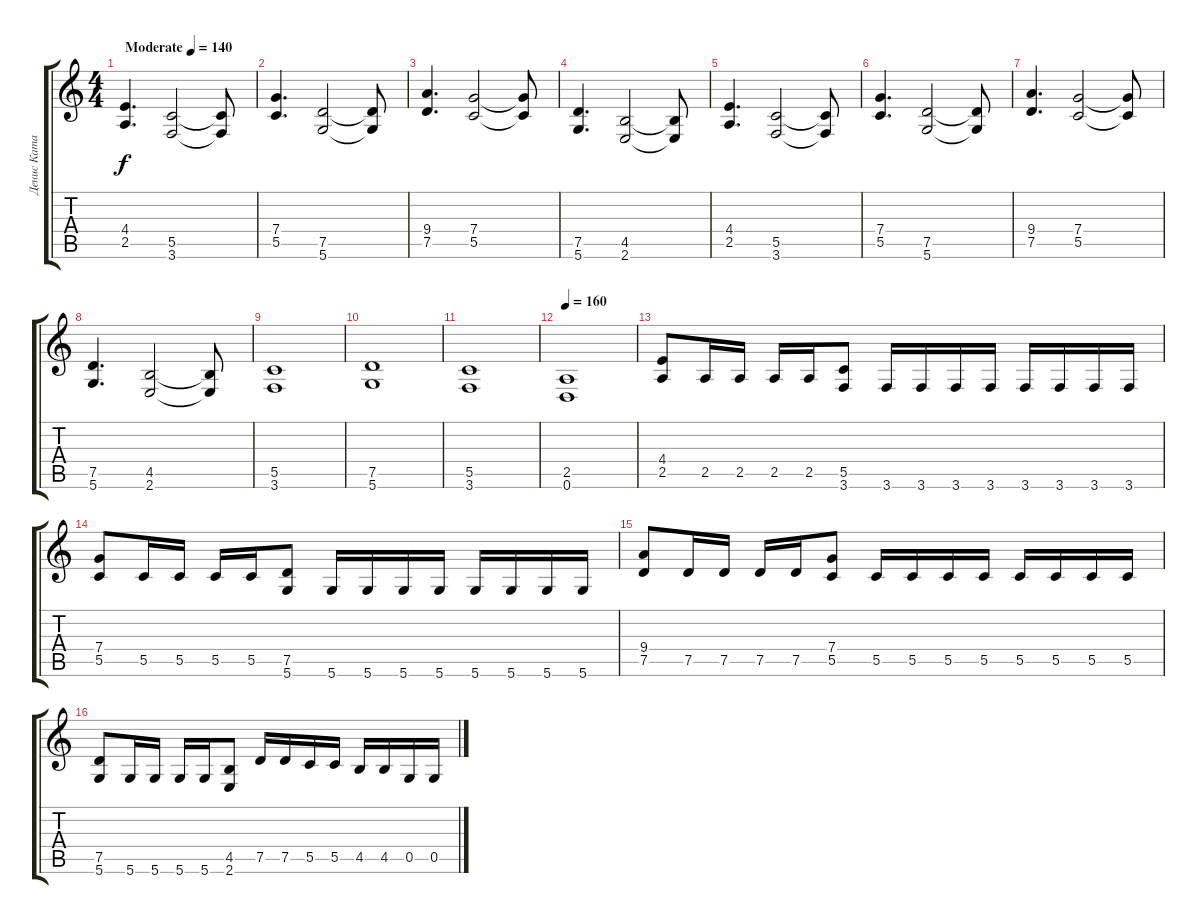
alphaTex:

\track ("Денис Катасонов" "Денис Ката") {instrument distortionguitar}
\staff {score tabs}
\tuning (D4 A3 F3 C3 G2 D2) {hide}
\ts (4 4)
\tempo (140 "Moderate")
\clef g2
\ks c
(4.4 2.5).4{d dy f instrument distortionguitar} (5.5 3.6).2 (5.5{t} 3.6{t}).8 |
(7.4 5.5).4{d} (7.5 5.6).2 (7.5{t} 5.6{t}).8 |
(9.4 7.5).4{d} (7.4 5.5).2 (7.4{t} 5.5{t}).8 |
(7.5 5.6).4{d} (4.5 2.6).2 (4.5{t} 2.6{t}).8 |
(4.4 2.5).4{d} (5.5 3.6).2 (5.5{t} 3.6{t}).8 |
(7.4 5.5).4{d} (7.5 5.6).2 (7.5{t} 5.6{t}).8 |
(9.4 7.5).4{d} (7.4 5.5).2 (7.4{t} 5.5{t}).8 |
(7.5 5.6).4{d} (4.5 2.6).2 (4.5{t} 2.6{t}).8 |
(5.5 3.6).1 |
(7.5 5.6).1 |
(5.5 3.6).1 |
\tempo 160
(2.5 0.6).1 |
(4.4 2.5).8 2.5.16 2.5.16 2.5.16 2.5.16 (5.5 3.6).8 3.6.16 3.6.16 3.6.16 3.6.16 3.6.16 3.6.16 3.6.16 3.6.16 |
(7.4 5.5).8 5.5.16 5.5.16 5.5.16 5.5.16 (7.5 5.6).8 5.6.16 5.6.16 5.6.16 5.6.16 5.6.16 5.6.16 5.6.16 5.6.16 |
(9.4 7.5).8 7.5.16 7.5.16 7.5.16 7.5.16 (7.4 5.5).8 5.5.16 5.5.16 5.5.16 5.5.16 5.5.16 5.5.16 5.5.16 5.5.16 |
(7.5 5.6).8 5.6.16 5.6.16 5.6.16 5.6.16 (4.5 2.6).8 7.5.16 7.5.16 5.5.16 5.5.16 4.5.16 4.5.16 0.5.16 0.5.16
